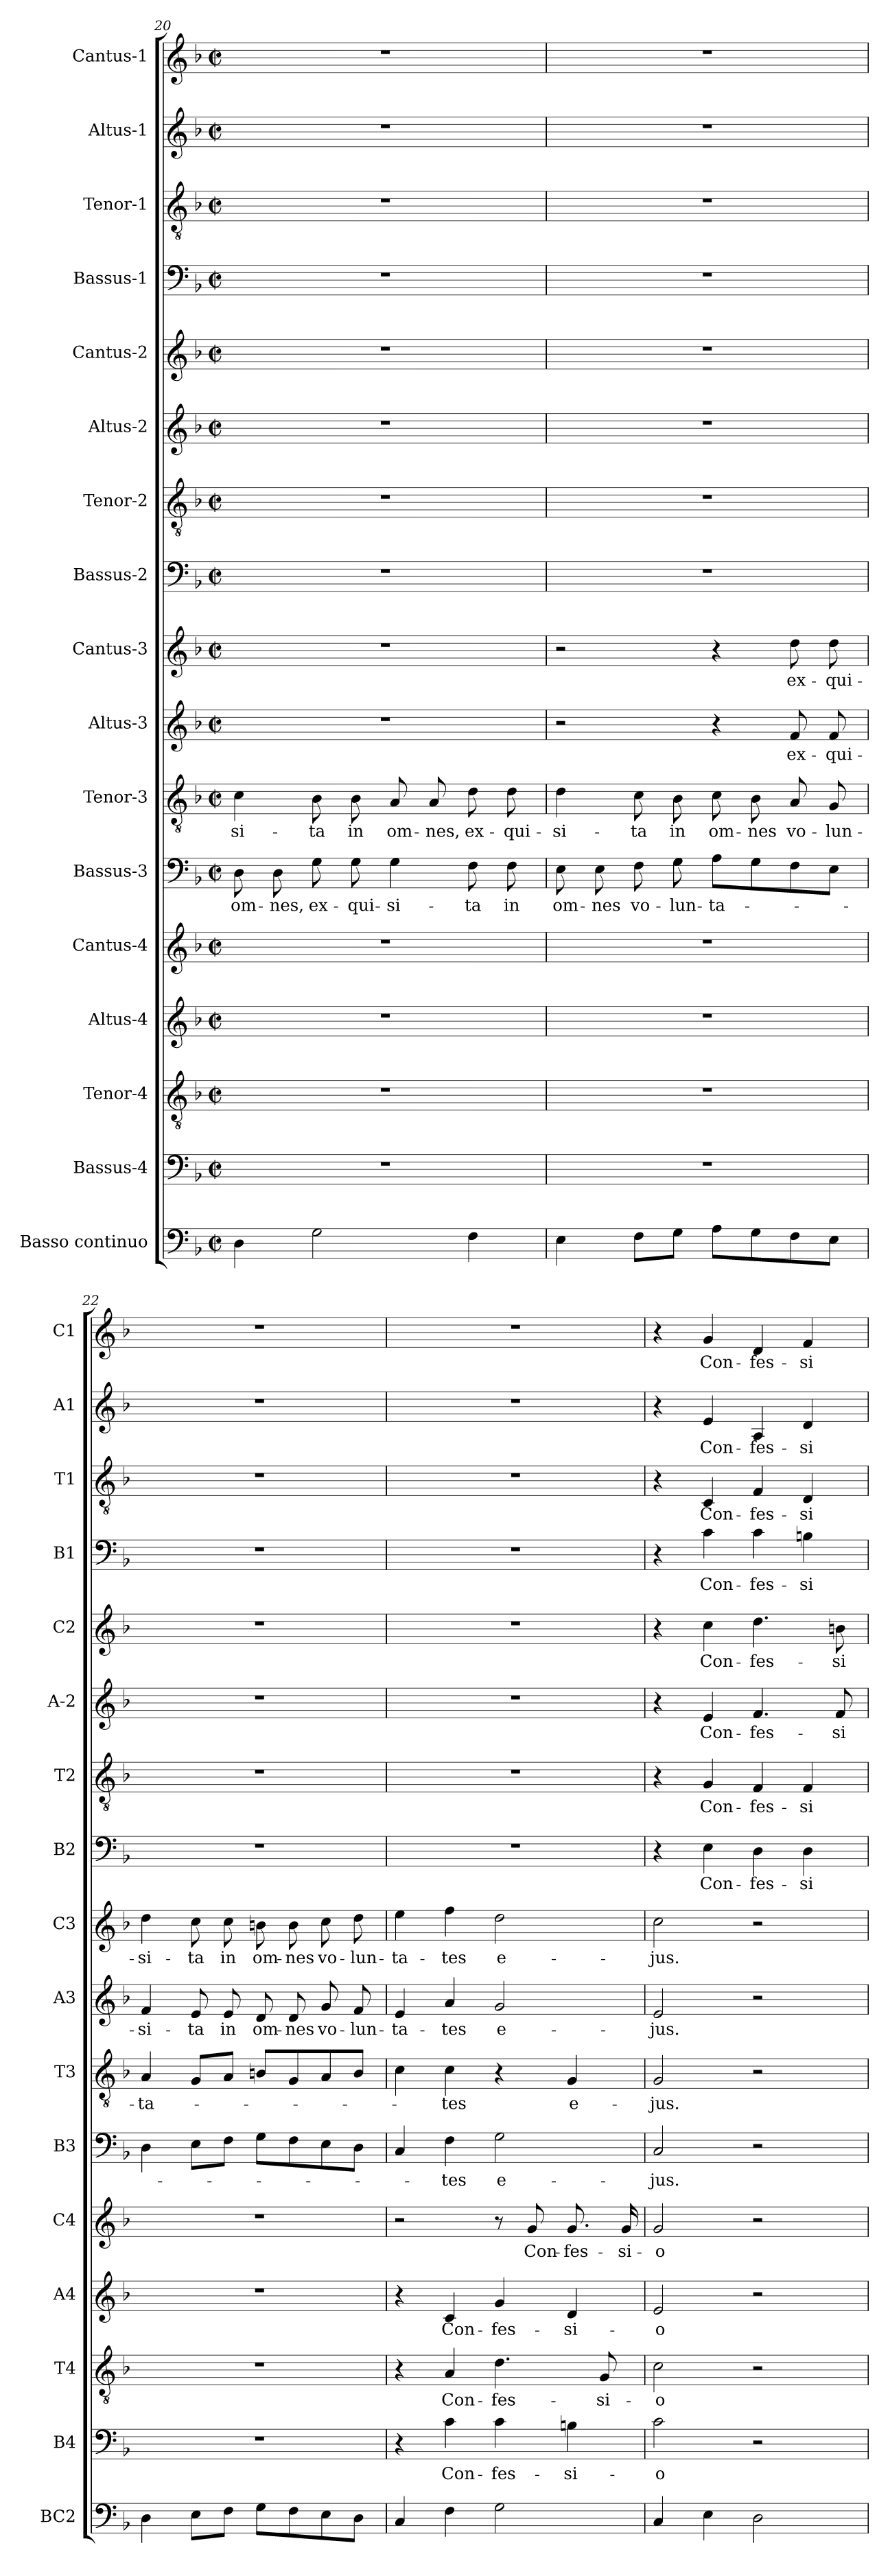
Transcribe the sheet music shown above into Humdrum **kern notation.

**kern	**kern	**text	**kern	**text	**kern	**text	**kern	**text	**kern	**text	**kern	**text	**kern	**text	**kern	**text	**kern	**text	**kern	**text	**kern	**text	**kern	**text	**kern	**text	**kern	**text	**kern	**text	**kern	**text
*part17	*part16	*part16	*part15	*part15	*part14	*part14	*part13	*part13	*part12	*part12	*part11	*part11	*part10	*part10	*part9	*part9	*part8	*part8	*part7	*part7	*part6	*part6	*part5	*part5	*part4	*part4	*part3	*part3	*part2	*part2	*part1	*part1
*staff17	*staff16	*staff16	*staff15	*staff15	*staff14	*staff14	*staff13	*staff13	*staff12	*staff12	*staff11	*staff11	*staff10	*staff10	*staff9	*staff9	*staff8	*staff8	*staff7	*staff7	*staff6	*staff6	*staff5	*staff5	*staff4	*staff4	*staff3	*staff3	*staff2	*staff2	*staff1	*staff1
*I"Basso continuo	*I"Bassus-4	*	*I"Tenor-4	*	*I"Altus-4	*	*I"Cantus-4	*	*I"Bassus-3	*	*I"Tenor-3	*	*I"Altus-3	*	*I"Cantus-3	*	*I"Bassus-2	*	*I"Tenor-2	*	*I"Altus-2	*	*I"Cantus-2	*	*I"Bassus-1	*	*I"Tenor-1	*	*I"Altus-1	*	*I"Cantus-1	*
*I'BC2	*I'B4	*	*I'T4	*	*I'A4	*	*I'C4	*	*I'B3	*	*I'T3	*	*I'A3	*	*I'C3	*	*I'B2	*	*I'T2	*	*I'A-2	*	*I'C2	*	*I'B1	*	*I'T1	*	*I'A1	*	*I'C1	*
*clefF4	*clefF4	*	*clefGv2	*	*clefG2	*	*clefG2	*	*clefF4	*	*clefGv2	*	*clefG2	*	*clefG2	*	*clefF4	*	*clefGv2	*	*clefG2	*	*clefG2	*	*clefF4	*	*clefGv2	*	*clefG2	*	*clefG2	*
*k[b-]	*k[b-]	*	*k[b-]	*	*k[b-]	*	*k[b-]	*	*k[b-]	*	*k[b-]	*	*k[b-]	*	*k[b-]	*	*k[b-]	*	*k[b-]	*	*k[b-]	*	*k[b-]	*	*k[b-]	*	*k[b-]	*	*k[b-]	*	*k[b-]	*
*F:	*F:	*	*F:	*	*F:	*	*F:	*	*F:	*	*F:	*	*F:	*	*F:	*	*F:	*	*F:	*	*F:	*	*F:	*	*F:	*	*F:	*	*F:	*	*F:	*
*M2/2	*M2/2	*	*M2/2	*	*M2/2	*	*M2/2	*	*M2/2	*	*M2/2	*	*M2/2	*	*M2/2	*	*M2/2	*	*M2/2	*	*M2/2	*	*M2/2	*	*M2/2	*	*M2/2	*	*M2/2	*	*M2/2	*
*met(c|)	*met(c|)	*	*met(c|)	*	*met(c|)	*	*met(c|)	*	*met(c|)	*	*met(c|)	*	*met(c|)	*	*met(c|)	*	*met(c|)	*	*met(c|)	*	*met(c|)	*	*met(c|)	*	*met(c|)	*	*met(c|)	*	*met(c|)	*	*met(c|)	*
=20	=20	=20	=20	=20	=20	=20	=20	=20	=20	=20	=20	=20	=20	=20	=20	=20	=20	=20	=20	=20	=20	=20	=20	=20	=20	=20	=20	=20	=20	=20	=20	=20
!	!	!	!	!	!	!	!	!	!	!LO:LY:b	!	!LO:LY:b	!	!	!	!	!	!	!	!	!	!	!	!	!	!	!	!	!	!	!	!
4D\	1r	.	1r	.	1r	.	1r	.	8D\	om-	4c\	-si-	1r	.	1r	.	1r	.	1r	.	1r	.	1r	.	1r	.	1r	.	1r	.	1r	.
!	!	!	!	!	!	!	!	!	!	!LO:LY:b	!	!	!	!	!	!	!	!	!	!	!	!	!	!	!	!	!	!	!	!	!	!
.	.	.	.	.	.	.	.	.	8D\	-nes,	.	.	.	.	.	.	.	.	.	.	.	.	.	.	.	.	.	.	.	.	.	.
!	!	!	!	!	!	!	!	!	!	!LO:LY:b	!	!LO:LY:b	!	!	!	!	!	!	!	!	!	!	!	!	!	!	!	!	!	!	!	!
2G\	.	.	.	.	.	.	.	.	8G\	ex-	8B-\	-ta	.	.	.	.	.	.	.	.	.	.	.	.	.	.	.	.	.	.	.	.
!	!	!	!	!	!	!	!	!	!	!LO:LY:b	!	!LO:LY:b	!	!	!	!	!	!	!	!	!	!	!	!	!	!	!	!	!	!	!	!
.	.	.	.	.	.	.	.	.	8G\	-qui-	8B-\	in	.	.	.	.	.	.	.	.	.	.	.	.	.	.	.	.	.	.	.	.
!	!	!	!	!	!	!	!	!	!	!LO:LY:b	!	!LO:LY:b	!	!	!	!	!	!	!	!	!	!	!	!	!	!	!	!	!	!	!	!
.	.	.	.	.	.	.	.	.	4G\	-si-	8A/	om-	.	.	.	.	.	.	.	.	.	.	.	.	.	.	.	.	.	.	.	.
!	!	!	!	!	!	!	!	!	!	!	!	!LO:LY:b	!	!	!	!	!	!	!	!	!	!	!	!	!	!	!	!	!	!	!	!
.	.	.	.	.	.	.	.	.	.	.	8A/	-nes,	.	.	.	.	.	.	.	.	.	.	.	.	.	.	.	.	.	.	.	.
!	!	!	!	!	!	!	!	!	!	!LO:LY:b	!	!LO:LY:b	!	!	!	!	!	!	!	!	!	!	!	!	!	!	!	!	!	!	!	!
4F\	.	.	.	.	.	.	.	.	8F\	-ta	8d\	ex-	.	.	.	.	.	.	.	.	.	.	.	.	.	.	.	.	.	.	.	.
!	!	!	!	!	!	!	!	!	!	!LO:LY:b	!	!LO:LY:b	!	!	!	!	!	!	!	!	!	!	!	!	!	!	!	!	!	!	!	!
.	.	.	.	.	.	.	.	.	8F\	in	8d\	-qui-	.	.	.	.	.	.	.	.	.	.	.	.	.	.	.	.	.	.	.	.
=21	=21	=21	=21	=21	=21	=21	=21	=21	=21	=21	=21	=21	=21	=21	=21	=21	=21	=21	=21	=21	=21	=21	=21	=21	=21	=21	=21	=21	=21	=21	=21	=21
!	!	!	!	!	!	!	!	!	!	!LO:LY:b	!	!LO:LY:b	!	!	!	!	!	!	!	!	!	!	!	!	!	!	!	!	!	!	!	!
4E\	1r	.	1r	.	1r	.	1r	.	8E\	om-	4d\	-si-	2r	.	2r	.	1r	.	1r	.	1r	.	1r	.	1r	.	1r	.	1r	.	1r	.
!	!	!	!	!	!	!	!	!	!	!LO:LY:b	!	!	!	!	!	!	!	!	!	!	!	!	!	!	!	!	!	!	!	!	!	!
.	.	.	.	.	.	.	.	.	8E\	-nes	.	.	.	.	.	.	.	.	.	.	.	.	.	.	.	.	.	.	.	.	.	.
!	!	!	!	!	!	!	!	!	!	!LO:LY:b	!	!LO:LY:b	!	!	!	!	!	!	!	!	!	!	!	!	!	!	!	!	!	!	!	!
8F\L	.	.	.	.	.	.	.	.	8F\	vo-	8c\	-ta	.	.	.	.	.	.	.	.	.	.	.	.	.	.	.	.	.	.	.	.
!	!	!	!	!	!	!	!	!	!	!LO:LY:b	!	!LO:LY:b	!	!	!	!	!	!	!	!	!	!	!	!	!	!	!	!	!	!	!	!
8G\J	.	.	.	.	.	.	.	.	8G\	-lun-	8B-\	in	.	.	.	.	.	.	.	.	.	.	.	.	.	.	.	.	.	.	.	.
!	!	!	!	!	!	!	!	!	!	!LO:LY:b	!	!LO:LY:b	!	!	!	!	!	!	!	!	!	!	!	!	!	!	!	!	!	!	!	!
8A\L	.	.	.	.	.	.	.	.	8A\L	-ta-	8c\	om-	4r	.	4r	.	.	.	.	.	.	.	.	.	.	.	.	.	.	.	.	.
!	!	!	!	!	!	!	!	!	!	!	!	!LO:LY:b	!	!	!	!	!	!	!	!	!	!	!	!	!	!	!	!	!	!	!	!
8G\	.	.	.	.	.	.	.	.	8G\	.	8B-\	-nes	.	.	.	.	.	.	.	.	.	.	.	.	.	.	.	.	.	.	.	.
!	!	!	!	!	!	!	!	!	!	!	!	!LO:LY:b	!	!LO:LY:b	!	!LO:LY:b	!	!	!	!	!	!	!	!	!	!	!	!	!	!	!	!
8F\	.	.	.	.	.	.	.	.	8F\	.	8A/	vo-	8f/	ex-	8dd\	ex-	.	.	.	.	.	.	.	.	.	.	.	.	.	.	.	.
!	!	!	!	!	!	!	!	!	!	!	!	!LO:LY:b	!	!LO:LY:b	!	!LO:LY:b	!	!	!	!	!	!	!	!	!	!	!	!	!	!	!	!
8E\J	.	.	.	.	.	.	.	.	8E\J	.	8G/	-lun-	8f/	-qui-	8dd\	-qui-	.	.	.	.	.	.	.	.	.	.	.	.	.	.	.	.
=22	=22	=22	=22	=22	=22	=22	=22	=22	=22	=22	=22	=22	=22	=22	=22	=22	=22	=22	=22	=22	=22	=22	=22	=22	=22	=22	=22	=22	=22	=22	=22	=22
!	!	!	!	!	!	!	!	!	!	!	!	!LO:LY:b	!	!LO:LY:b	!	!LO:LY:b	!	!	!	!	!	!	!	!	!	!	!	!	!	!	!	!
4D\	1r	.	1r	.	1r	.	1r	.	4D\	.	4A/	-ta-	4f/	-si-	4dd\	-si-	1r	.	1r	.	1r	.	1r	.	1r	.	1r	.	1r	.	1r	.
!	!	!	!	!	!	!	!	!	!	!	!	!	!	!LO:LY:b	!	!LO:LY:b	!	!	!	!	!	!	!	!	!	!	!	!	!	!	!	!
8E\L	.	.	.	.	.	.	.	.	8E\L	.	8G/L	.	8e/	-ta	8cc\	-ta	.	.	.	.	.	.	.	.	.	.	.	.	.	.	.	.
!	!	!	!	!	!	!	!	!	!	!	!	!	!	!LO:LY:b	!	!LO:LY:b	!	!	!	!	!	!	!	!	!	!	!	!	!	!	!	!
8F\J	.	.	.	.	.	.	.	.	8F\J	.	8A/J	.	8e/	in	8cc\	in	.	.	.	.	.	.	.	.	.	.	.	.	.	.	.	.
!	!	!	!	!	!	!	!	!	!	!	!	!	!	!LO:LY:b	!	!LO:LY:b	!	!	!	!	!	!	!	!	!	!	!	!	!	!	!	!
8G\L	.	.	.	.	.	.	.	.	8G\L	.	8Bn/L	.	8d/	om-	8bn\	om-	.	.	.	.	.	.	.	.	.	.	.	.	.	.	.	.
!	!	!	!	!	!	!	!	!	!	!	!	!	!	!LO:LY:b	!	!LO:LY:b	!	!	!	!	!	!	!	!	!	!	!	!	!	!	!	!
8F\	.	.	.	.	.	.	.	.	8F\	.	8G/	.	8d/	-nes	8b\	-nes	.	.	.	.	.	.	.	.	.	.	.	.	.	.	.	.
!	!	!	!	!	!	!	!	!	!	!	!	!	!	!LO:LY:b	!	!LO:LY:b	!	!	!	!	!	!	!	!	!	!	!	!	!	!	!	!
8E\	.	.	.	.	.	.	.	.	8E\	.	8A/	.	8g/	vo-	8cc\	vo-	.	.	.	.	.	.	.	.	.	.	.	.	.	.	.	.
!	!	!	!	!	!	!	!	!	!	!	!	!	!	!LO:LY:b	!	!LO:LY:b	!	!	!	!	!	!	!	!	!	!	!	!	!	!	!	!
8D\J	.	.	.	.	.	.	.	.	8D\J	.	8B/J	.	8f/	-lun-	8dd\	-lun-	.	.	.	.	.	.	.	.	.	.	.	.	.	.	.	.
!!LO:PB:g=z
=23	=23	=23	=23	=23	=23	=23	=23	=23	=23	=23	=23	=23	=23	=23	=23	=23	=23	=23	=23	=23	=23	=23	=23	=23	=23	=23	=23	=23	=23	=23	=23	=23
!	!	!	!	!	!	!	!	!	!	!	!	!	!	!LO:LY:b	!	!LO:LY:b	!	!	!	!	!	!	!	!	!	!	!	!	!	!	!	!
4C/	4r	.	4r	.	4r	.	2r	.	4C/	.	4c\	.	4e/	-ta-	4ee\	-ta-	1r	.	1r	.	1r	.	1r	.	1r	.	1r	.	1r	.	1r	.
!	!	!LO:LY:b	!	!LO:LY:b	!	!LO:LY:b	!	!	!	!LO:LY:b	!	!LO:LY:b	!	!LO:LY:b	!	!LO:LY:b	!	!	!	!	!	!	!	!	!	!	!	!	!	!	!	!
4F\	4c\	Con-	4A/	Con-	4c/	Con-	.	.	4F\	-tes	4c\	-tes	4a/	-tes	4ff\	-tes	.	.	.	.	.	.	.	.	.	.	.	.	.	.	.	.
!	!	!LO:LY:b	!	!LO:LY:b	!	!LO:LY:b	!	!	!	!LO:LY:b	!	!	!	!LO:LY:b	!	!LO:LY:b	!	!	!	!	!	!	!	!	!	!	!	!	!	!	!	!
2G\	4c\	-fes-	4.d\	-fes-	4g/	-fes-	8r	.	2G\	e-	4r	.	2g/	e-	2dd\	e-	.	.	.	.	.	.	.	.	.	.	.	.	.	.	.	.
!	!	!	!	!	!	!	!	!LO:LY:b	!	!	!	!	!	!	!	!	!	!	!	!	!	!	!	!	!	!	!	!	!	!	!	!
.	.	.	.	.	.	.	8g/	Con-	.	.	.	.	.	.	.	.	.	.	.	.	.	.	.	.	.	.	.	.	.	.	.	.
!	!	!LO:LY:b	!	!	!	!LO:LY:b	!	!LO:LY:b	!	!	!	!LO:LY:b	!	!	!	!	!	!	!	!	!	!	!	!	!	!	!	!	!	!	!	!
.	4Bn\	-si-	.	.	4d/	-si-	8.g/	-fes-	.	.	4G/	e-	.	.	.	.	.	.	.	.	.	.	.	.	.	.	.	.	.	.	.	.
!	!	!	!	!LO:LY:b	!	!	!	!	!	!	!	!	!	!	!	!	!	!	!	!	!	!	!	!	!	!	!	!	!	!	!	!
.	.	.	8G/	-si-	.	.	.	.	.	.	.	.	.	.	.	.	.	.	.	.	.	.	.	.	.	.	.	.	.	.	.	.
!	!	!	!	!	!	!	!	!LO:LY:b	!	!	!	!	!	!	!	!	!	!	!	!	!	!	!	!	!	!	!	!	!	!	!	!
.	.	.	.	.	.	.	16g/	-si-	.	.	.	.	.	.	.	.	.	.	.	.	.	.	.	.	.	.	.	.	.	.	.	.
=24	=24	=24	=24	=24	=24	=24	=24	=24	=24	=24	=24	=24	=24	=24	=24	=24	=24	=24	=24	=24	=24	=24	=24	=24	=24	=24	=24	=24	=24	=24	=24	=24
!	!	!LO:LY:b	!	!LO:LY:b	!	!LO:LY:b	!	!LO:LY:b	!	!LO:LY:b	!	!LO:LY:b	!	!LO:LY:b	!	!LO:LY:b	!	!	!	!	!	!	!	!	!	!	!	!	!	!	!	!
4C/	2c\	-o	2c\	-o	2e/	-o	2g/	-o	2C/	-jus.	2G/	-jus.	2e/	-jus.	2cc\	-jus.	4r	.	4r	.	4r	.	4r	.	4r	.	4r	.	4r	.	4r	.
!	!	!	!	!	!	!	!	!	!	!	!	!	!	!	!	!	!	!LO:LY:b	!	!LO:LY:b	!	!LO:LY:b	!	!LO:LY:b	!	!LO:LY:b	!	!LO:LY:b	!	!LO:LY:b	!	!LO:LY:b
4E\	.	.	.	.	.	.	.	.	.	.	.	.	.	.	.	.	4E\	Con-	4G/	Con-	4e/	Con-	4cc\	Con-	4c\	Con-	4C/	Con-	4e/	Con-	4g/	Con-
!	!	!	!	!	!	!	!	!	!	!	!	!	!	!	!	!	!	!LO:LY:b	!	!LO:LY:b	!	!LO:LY:b	!	!LO:LY:b	!	!LO:LY:b	!	!LO:LY:b	!	!LO:LY:b	!	!LO:LY:b
2D\	2r	.	2r	.	2r	.	2r	.	2r	.	2r	.	2r	.	2r	.	4D\	-fes-	4F/	-fes-	4.f/	-fes-	4.dd\	-fes-	4c\	-fes-	4F/	-fes-	4A/	-fes-	4d/	-fes-
!	!	!	!	!	!	!	!	!	!	!	!	!	!	!	!	!	!	!LO:LY:b	!	!LO:LY:b	!	!	!	!	!	!LO:LY:b	!	!LO:LY:b	!	!LO:LY:b	!	!LO:LY:b
.	.	.	.	.	.	.	.	.	.	.	.	.	.	.	.	.	4D\	-si-	4F/	-si-	.	.	.	.	4Bn\	-si-	4D/	-si-	4d/	-si-	4f/	-si-
!	!	!	!	!	!	!	!	!	!	!	!	!	!	!	!	!	!	!	!	!	!	!LO:LY:b	!	!LO:LY:b	!	!	!	!	!	!	!	!
.	.	.	.	.	.	.	.	.	.	.	.	.	.	.	.	.	.	.	.	.	8f/	-si-	8bn\	-si-	.	.	.	.	.	.	.	.
=	=	=	=	=	=	=	=	=	=	=	=	=	=	=	=	=	=	=	=	=	=	=	=	=	=	=	=	=	=	=	=	=
*-	*-	*-	*-	*-	*-	*-	*-	*-	*-	*-	*-	*-	*-	*-	*-	*-	*-	*-	*-	*-	*-	*-	*-	*-	*-	*-	*-	*-	*-	*-	*-	*-
